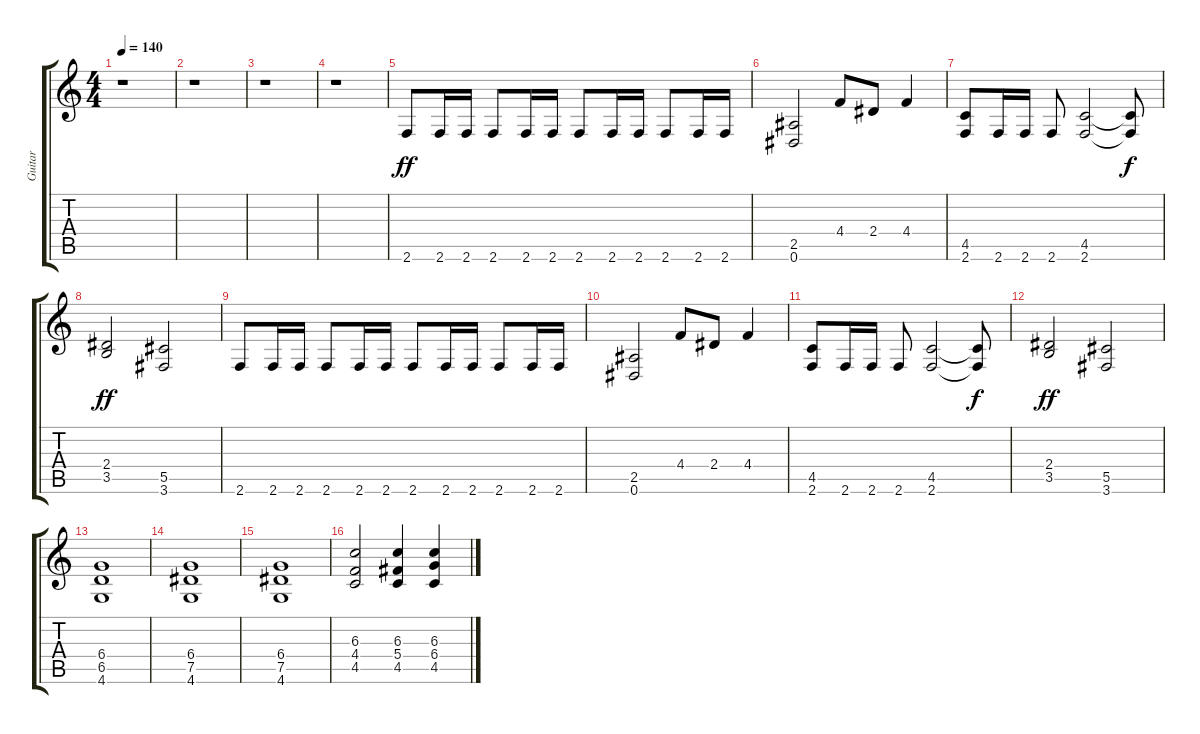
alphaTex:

\track ("Guitar" "Guitar") {instrument overdrivenguitar}
\staff {score tabs}
\tuning (Eb4 Bb3 Gb3 Db3 Ab2 Eb2) {hide}
\ts (4 4)
\tempo 140
\clef g2
\ks c
r.1{dy f} |
r.1 |
r.1 |
r.1 |
2.6.8{dy ff} 2.6.16 2.6.16 2.6.8 2.6.16 2.6.16 2.6.8 2.6.16 2.6.16 2.6.8 2.6.16 2.6.16 |
(2.5 0.6).2 4.4.8 2.4.8 4.4.4 |
(4.5 2.6).8 2.6.16 2.6.16 2.6.8 (4.5 2.6).2 (4.5{t} 2.6{t}).8{dy f} |
(2.4 3.5).2{dy ff} (5.5 3.6).2 |
2.6.8 2.6.16 2.6.16 2.6.8 2.6.16 2.6.16 2.6.8 2.6.16 2.6.16 2.6.8 2.6.16 2.6.16 |
(2.5 0.6).2 4.4.8 2.4.8 4.4.4 |
(4.5 2.6).8 2.6.16 2.6.16 2.6.8 (4.5 2.6).2 (4.5{t} 2.6{t}).8{dy f} |
(2.4 3.5).2{dy ff} (5.5 3.6).2 |
(6.4 6.5 4.6).1 |
(6.4 7.5 4.6).1 |
(6.4 7.5 4.6).1 |
(6.3 4.4 4.5).2 (6.3 5.4 4.5).4 (6.3 6.4 4.5).4
